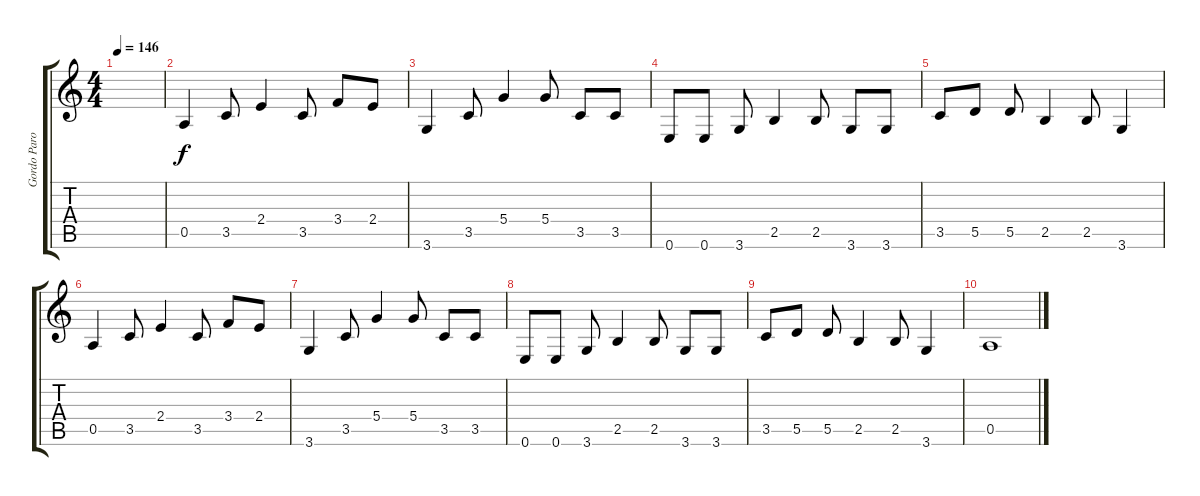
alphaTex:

\track ("Gordo Parodi" "Gordo Paro") {instrument overdrivenguitar}
\staff {score tabs}
\tuning (E4 B3 G3 D3 A2 E2) {hide}
\ts (4 4)
\tempo 146
\clef g2
\ks c
|
0.5.4 3.5.8 2.4.4 3.5.8 3.4.8 2.4.8 |
3.6.4 3.5.8 5.4.4 5.4.8 3.5.8 3.5.8 |
0.6.8 0.6.8 3.6.8 2.5.4 2.5.8 3.6.8 3.6.8 |
3.5.8 5.5.8 5.5.8 2.5.4 2.5.8 3.6.4 |
0.5.4 3.5.8 2.4.4 3.5.8 3.4.8 2.4.8 |
3.6.4 3.5.8 5.4.4 5.4.8 3.5.8 3.5.8 |
0.6.8 0.6.8 3.6.8 2.5.4 2.5.8 3.6.8 3.6.8 |
3.5.8 5.5.8 5.5.8 2.5.4 2.5.8 3.6.4 |
0.5.1
